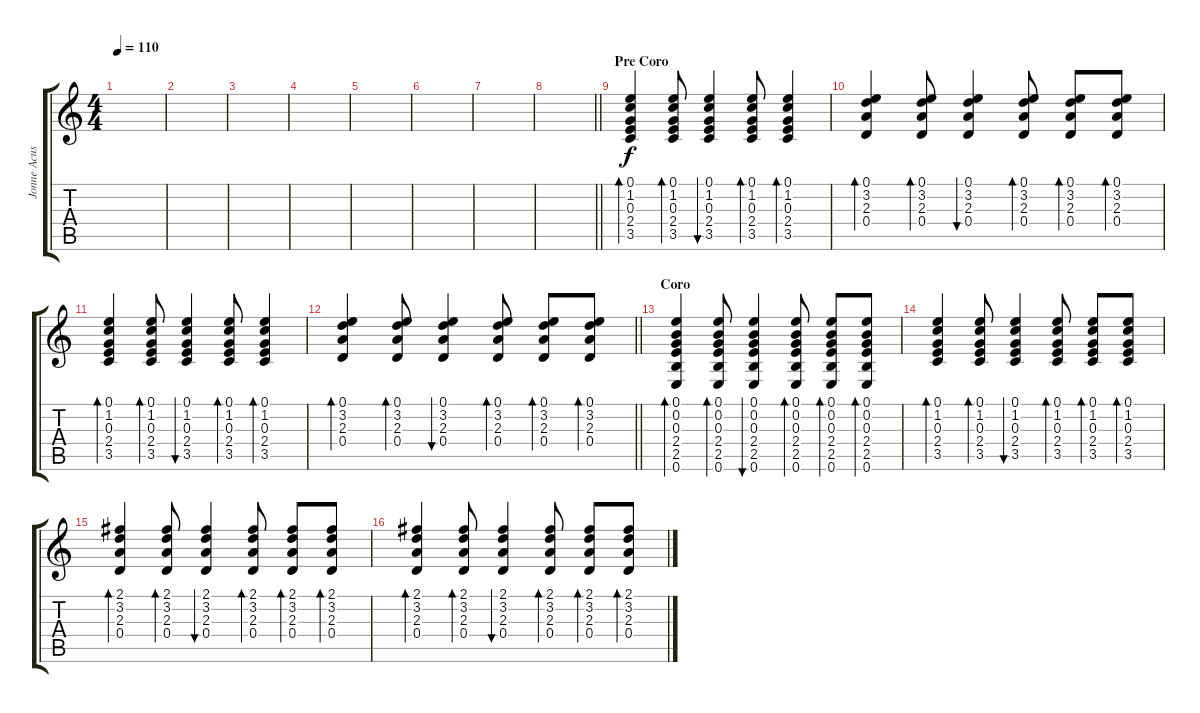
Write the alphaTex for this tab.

\track ("Jonne Acustica" "Jonne Acus") {instrument acousticguitarsteel}
\staff {score tabs}
\tuning (E4 B3 G3 D3 A2 E2) {hide}
\ts (4 4)
\tempo 110
\clef g2
\ks c
|
|
|
|
|
|
|
\barLineRight lightlight
|
\section ("" "Pre Coro")
(0.1 1.2 0.3 2.4 3.5).4{bd 60} (0.1 1.2 0.3 2.4 3.5).8{bd 60} (0.1 1.2 0.3 2.4 3.5).4{bu 60} (0.1 1.2 0.3 2.4 3.5).8{bd 60} (0.1 1.2 0.3 2.4 3.5).4{bd 60} |
(0.1 3.2 2.3 0.4).4{bd 60} (0.1 3.2 2.3 0.4).8{bd 60} (0.1 3.2 2.3 0.4).4{bu 60} (0.1 3.2 2.3 0.4).8{bd 60} (0.1 3.2 2.3 0.4).8{bd 60} (0.1 3.2 2.3 0.4).8{bd 60} |
(0.1 1.2 0.3 2.4 3.5).4{bd 60} (0.1 1.2 0.3 2.4 3.5).8{bd 60} (0.1 1.2 0.3 2.4 3.5).4{bu 60} (0.1 1.2 0.3 2.4 3.5).8{bd 60} (0.1 1.2 0.3 2.4 3.5).4{bd 60} |
\barLineRight lightlight
(0.1 3.2 2.3 0.4).4{bd 60} (0.1 3.2 2.3 0.4).8{bd 60} (0.1 3.2 2.3 0.4).4{bu 60} (0.1 3.2 2.3 0.4).8{bd 60} (0.1 3.2 2.3 0.4).8{bd 60} (0.1 3.2 2.3 0.4).8{bd 60} |
\section ("" "Coro")
(0.1 0.2 0.3 2.4 2.5 0.6).4{bd 60} (0.1 0.2 0.3 2.4 2.5 0.6).8{bd 60} (0.1 0.2 0.3 2.4 2.5 0.6).4{bu 60} (0.1 0.2 0.3 2.4 2.5 0.6).8{bd 60} (0.1 0.2 0.3 2.4 2.5 0.6).8{bd 60} (0.1 0.2 0.3 2.4 2.5 0.6).8{bd 60} |
(0.1 1.2 0.3 2.4 3.5).4{bd 60} (0.1 1.2 0.3 2.4 3.5).8{bd 60} (0.1 1.2 0.3 2.4 3.5).4{bu 60} (0.1 1.2 0.3 2.4 3.5).8{bd 60} (0.1 1.2 0.3 2.4 3.5).8{bd 60} (0.1 1.2 0.3 2.4 3.5).8{bd 60} |
(2.1 3.2 2.3 0.4).4{bd 60} (2.1 3.2 2.3 0.4).8{bd 60} (2.1 3.2 2.3 0.4).4{bu 60} (2.1 3.2 2.3 0.4).8{bd 60} (2.1 3.2 2.3 0.4).8{bd 60} (2.1 3.2 2.3 0.4).8{bd 60} |
(2.1 3.2 2.3 0.4).4{bd 60} (2.1 3.2 2.3 0.4).8{bd 60} (2.1 3.2 2.3 0.4).4{bu 60} (2.1 3.2 2.3 0.4).8{bd 60} (2.1 3.2 2.3 0.4).8{bd 60} (2.1 3.2 2.3 0.4).8{bd 60}
